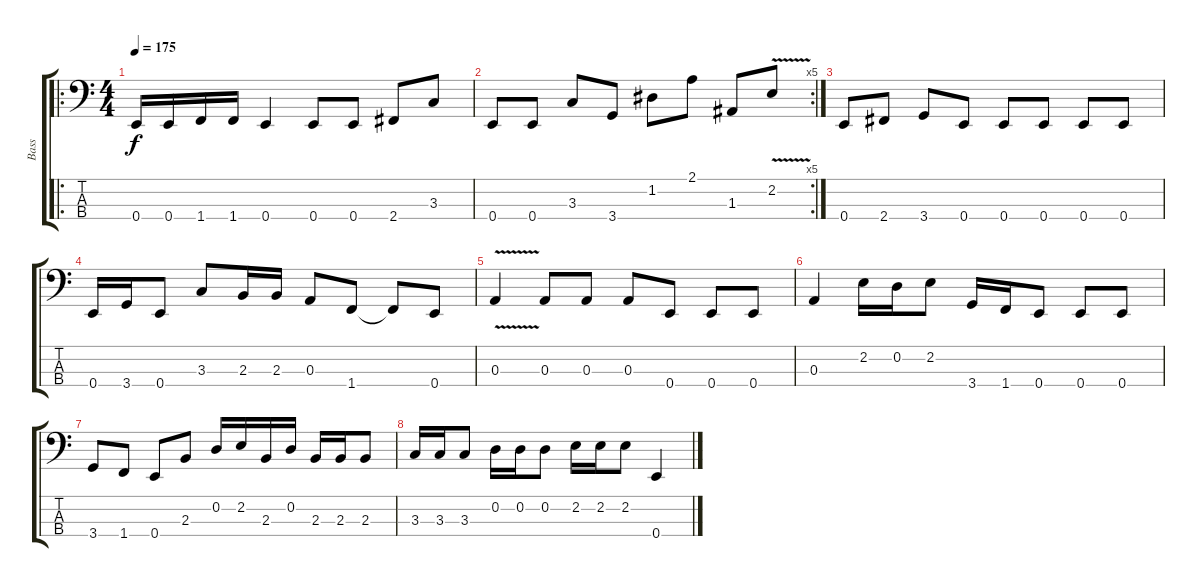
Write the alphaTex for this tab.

\track ("Bass" "Bass") {instrument electricbasspick}
\staff {score tabs}
\tuning (G2 D2 A1 E1) {hide}
\ro
\ts (4 4)
\tempo 175
\clef f4
\ks c
0.4.16{dy f} 0.4.16 1.4.16 1.4.16 0.4.4 0.4.8 0.4.8 2.4.8 3.3.8 |
\rc 5
0.4.8 0.4.8 3.3.8 3.4.8 1.2.8 2.1.8 1.3.8 2.2{v}.8 |
0.4.8 2.4.8 3.4.8 0.4.8 0.4.8 0.4.8 0.4.8 0.4.8 |
0.4.16 3.4.16 0.4.8 3.3.8 2.3.16 2.3.16 0.3.8 1.4.8 1.4{t}.8 0.4.8 |
0.3{v}.4 0.3.8 0.3.8 0.3.8 0.4.8 0.4.8 0.4.8 |
0.3.4 2.2.16 0.2.16 2.2.8 3.4.16 1.4.16 0.4.8 0.4.8 0.4.8 |
3.4.8 1.4.8 0.4.8 2.3.8 0.2.16 2.2.16 2.3.16 0.2.16 2.3.16 2.3.16 2.3.8 |
3.3.16 3.3.16 3.3.8 0.2.16 0.2.16 0.2.8 2.2.16 2.2.16 2.2.8 0.4.4
